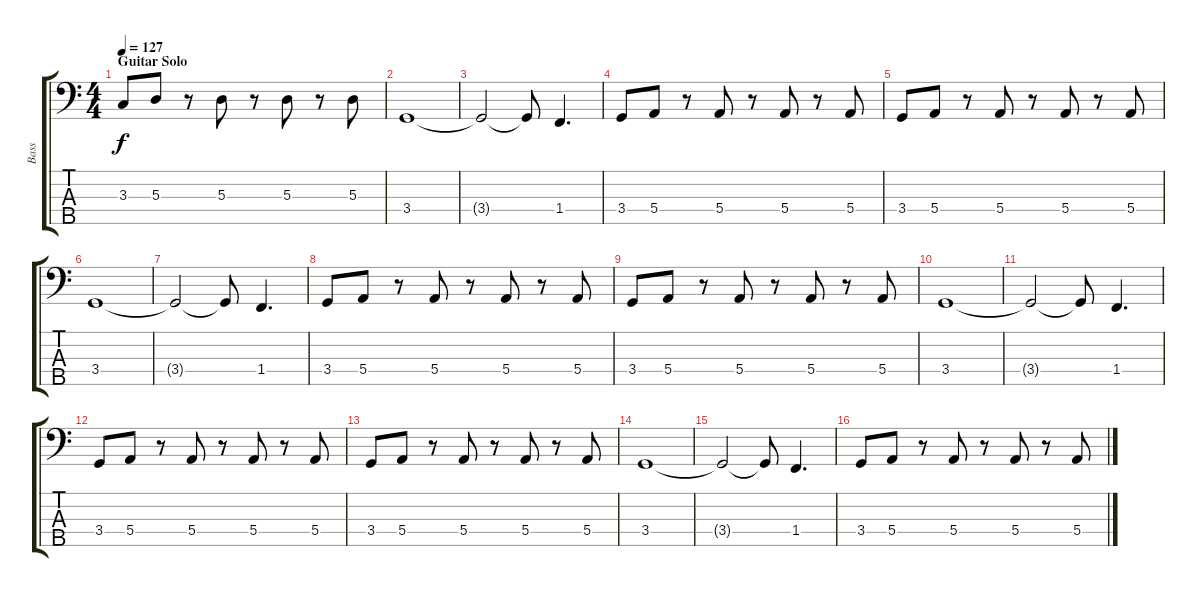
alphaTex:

\track ("Bass" "Bass") {instrument electricbassfinger}
\staff {score tabs}
\tuning (G2 D2 A1 E1 B0) {hide}
\ts (4 4)
\section ("" "Guitar Solo")
\tempo 127
\clef f4
\ks c
3.3.8{dy f} 5.3.8 r.8 5.3.8 r.8 5.3.8 r.8 5.3.8 |
3.4.1 |
3.4{t}.2 3.4{t}.8 1.4.4{d} |
3.4.8 5.4.8 r.8 5.4.8 r.8 5.4.8 r.8 5.4.8 |
3.4.8 5.4.8 r.8 5.4.8 r.8 5.4.8 r.8 5.4.8 |
3.4.1 |
3.4{t}.2 3.4{t}.8 1.4.4{d} |
3.4.8 5.4.8 r.8 5.4.8 r.8 5.4.8 r.8 5.4.8 |
3.4.8 5.4.8 r.8 5.4.8 r.8 5.4.8 r.8 5.4.8 |
3.4.1 |
3.4{t}.2 3.4{t}.8 1.4.4{d} |
3.4.8 5.4.8 r.8 5.4.8 r.8 5.4.8 r.8 5.4.8 |
3.4.8 5.4.8 r.8 5.4.8 r.8 5.4.8 r.8 5.4.8 |
3.4.1 |
3.4{t}.2 3.4{t}.8 1.4.4{d} |
3.4.8 5.4.8 r.8 5.4.8 r.8 5.4.8 r.8 5.4.8
